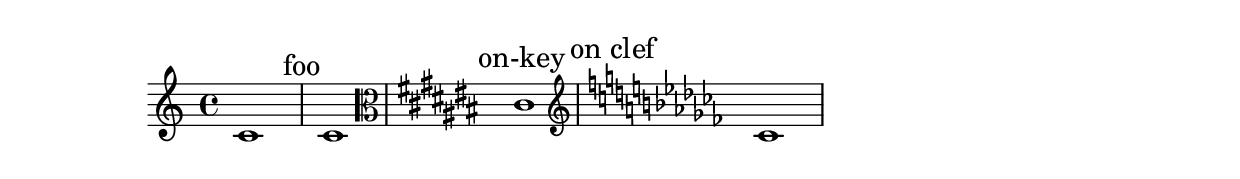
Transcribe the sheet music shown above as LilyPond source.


\header {

  texidoc = "The rehearsal mark is put on top a breakable symbol,
  according to the value of @code{break-align-symbols} value of the
  @code{RehearsalMark}. The same holds for @code{BarNumber} grobs."

}

\version "2.16.0"
  
\relative c' {
  c1 \mark "foo"
  c1
  \key cis \major
  \clef alto
  \override Score.RehearsalMark #'break-align-symbols = #'(key-signature)
  \mark "on-key"
  cis
  \key ces \major
  \override Score.RehearsalMark #'break-align-symbols = #'(clef)
  \clef treble
  \mark "on clef"
  ces
}
